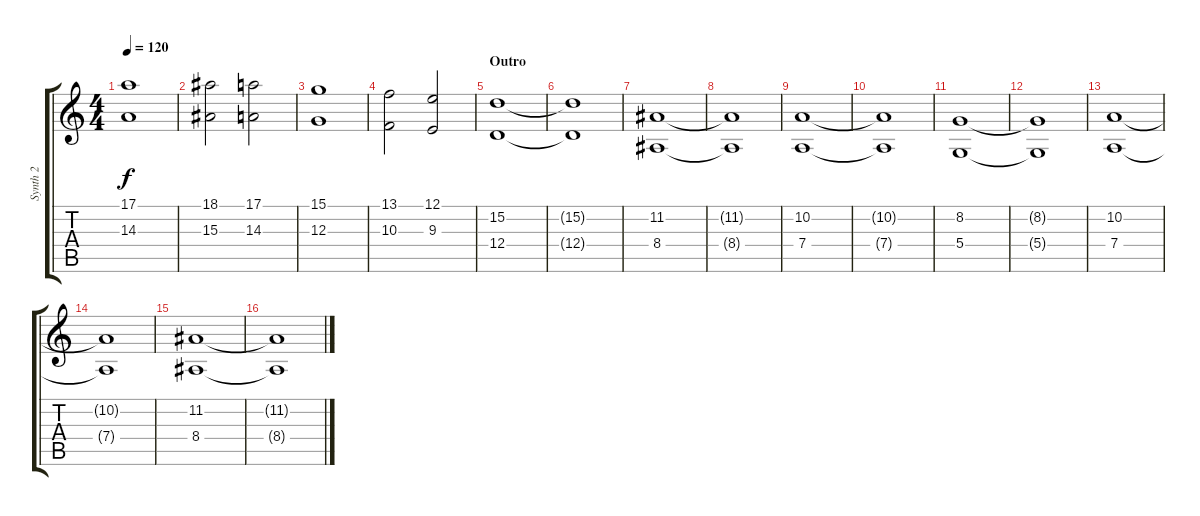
\track ("Synth 2" "Synth 2") {instrument synthstrings1}
\staff {score tabs}
\tuning (E4 B3 G3 D3 A2 D2) {hide}
\ts (4 4)
\tempo 120
\clef g2
\ks c
(17.1 14.3).1{dy f} |
(18.1 15.3).2 (17.1 14.3).2 |
(15.1 12.3).1 |
(13.1 10.3).2 (12.1 9.3).2 |
\section ("" "Outro")
(15.2 12.4).1 |
(15.2{t} 12.4{t}).1 |
(11.2 8.4).1 |
(11.2{t} 8.4{t}).1 |
(10.2 7.4).1 |
(10.2{t} 7.4{t}).1 |
(8.2 5.4).1 |
(8.2{t} 5.4{t}).1 |
\section ("" "")
(10.2 7.4).1 |
(10.2{t} 7.4{t}).1 |
(11.2 8.4).1 |
(11.2{t} 8.4{t}).1
